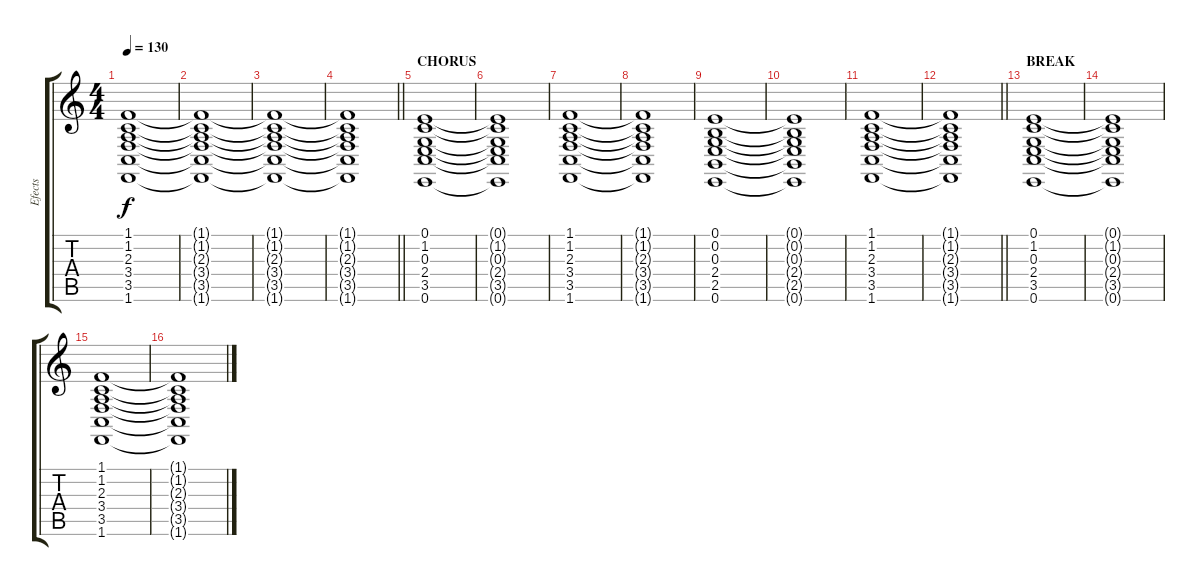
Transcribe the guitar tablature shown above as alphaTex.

\track ("Efects" "Efects") {instrument tremolostrings}
\staff {score tabs}
\tuning (E4 B3 G3 D3 A2 E2) {hide}
\ts (4 4)
\tempo 130
\clef g2
\ks c
(1.1 1.2 2.3 3.4 3.5 1.6).1{dy f} |
(1.1{t} 1.2{t} 2.3{t} 3.4{t} 3.5{t} 1.6{t}).1 |
(1.1{t} 1.2{t} 2.3{t} 3.4{t} 3.5{t} 1.6{t}).1 |
\barLineRight lightlight
(1.1{t} 1.2{t} 2.3{t} 3.4{t} 3.5{t} 1.6{t}).1 |
\section ("" "CHORUS")
(0.1 1.2 0.3 2.4 3.5 0.6).1 |
(0.1{t} 1.2{t} 0.3{t} 2.4{t} 3.5{t} 0.6{t}).1 |
(1.1 1.2 2.3 3.4 3.5 1.6).1 |
(1.1{t} 1.2{t} 2.3{t} 3.4{t} 3.5{t} 1.6{t}).1 |
(0.1 0.2 0.3 2.4 2.5 0.6).1 |
(0.1{t} 0.2{t} 0.3{t} 2.4{t} 2.5{t} 0.6{t}).1 |
(1.1 1.2 2.3 3.4 3.5 1.6).1 |
\barLineRight lightlight
(1.1{t} 1.2{t} 2.3{t} 3.4{t} 3.5{t} 1.6{t}).1 |
\section ("" "BREAK")
(0.1 1.2 0.3 2.4 3.5 0.6).1 |
(0.1{t} 1.2{t} 0.3{t} 2.4{t} 3.5{t} 0.6{t}).1 |
(1.1 1.2 2.3 3.4 3.5 1.6).1 |
(1.1{t} 1.2{t} 2.3{t} 3.4{t} 3.5{t} 1.6{t}).1
